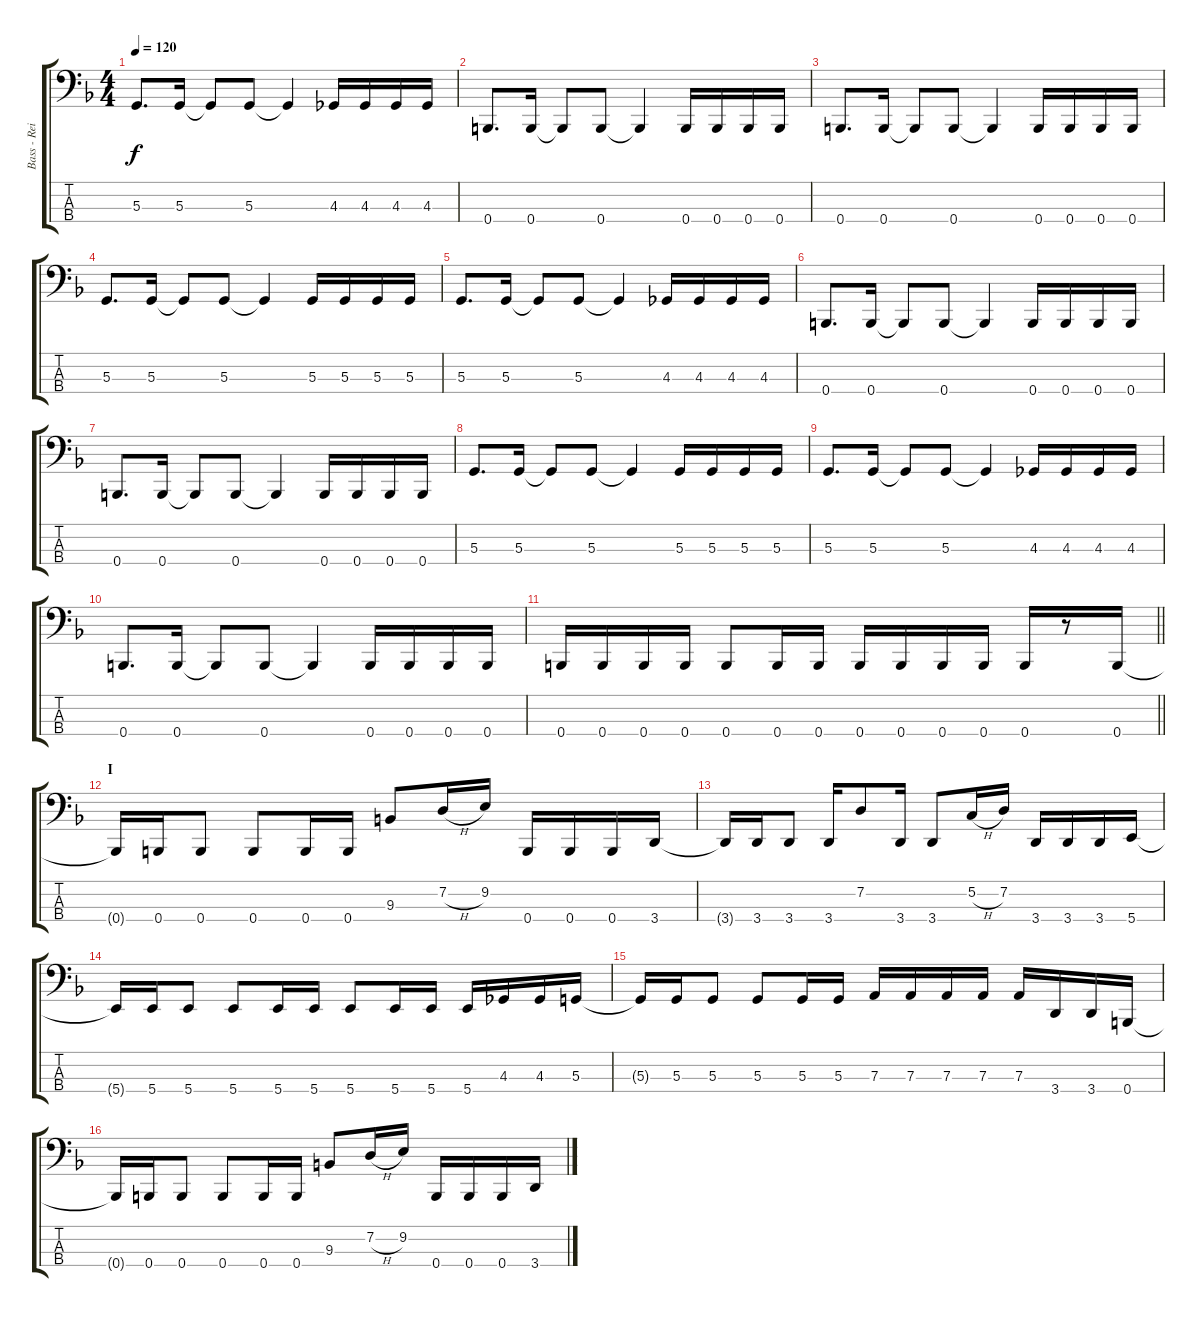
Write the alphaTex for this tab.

\track ("Bass - Reita" "Bass - Rei") {instrument electricbasspick}
\staff {score tabs}
\tuning (C2 G1 D1 B0) {hide}
\ts (4 4)
\tempo 120
\clef f4
\ks f
5.3.8{d dy f} 5.3.16 5.3{t}.8 5.3.8 5.3{t}.4 4.3.16 4.3.16 4.3.16 4.3.16 |
0.4.8{d} 0.4.16 0.4{t}.8 0.4.8 0.4{t}.4 0.4.16 0.4.16 0.4.16 0.4.16 |
0.4.8{d} 0.4.16 0.4{t}.8 0.4.8 0.4{t}.4 0.4.16 0.4.16 0.4.16 0.4.16 |
5.3.8{d} 5.3.16 5.3{t}.8 5.3.8 5.3{t}.4 5.3.16 5.3.16 5.3.16 5.3.16 |
5.3.8{d} 5.3.16 5.3{t}.8 5.3.8 5.3{t}.4 4.3.16 4.3.16 4.3.16 4.3.16 |
0.4.8{d} 0.4.16 0.4{t}.8 0.4.8 0.4{t}.4 0.4.16 0.4.16 0.4.16 0.4.16 |
0.4.8{d} 0.4.16 0.4{t}.8 0.4.8 0.4{t}.4 0.4.16 0.4.16 0.4.16 0.4.16 |
5.3.8{d} 5.3.16 5.3{t}.8 5.3.8 5.3{t}.4 5.3.16 5.3.16 5.3.16 5.3.16 |
5.3.8{d} 5.3.16 5.3{t}.8 5.3.8 5.3{t}.4 4.3.16 4.3.16 4.3.16 4.3.16 |
0.4.8{d} 0.4.16 0.4{t}.8 0.4.8 0.4{t}.4 0.4.16 0.4.16 0.4.16 0.4.16 |
\barLineRight lightlight
0.4.16 0.4.16 0.4.16 0.4.16 0.4.8 0.4.16 0.4.16 0.4.16 0.4.16 0.4.16 0.4.16 0.4.16 r.8 0.4.16 |
\section ("" "I")
0.4{t}.16 0.4.16 0.4.8 0.4.8 0.4.16 0.4.16 9.3.8 7.2{h}.16 9.2.16 0.4.16 0.4.16 0.4.16 3.4.16 |
3.4{t}.16 3.4.16 3.4.8 3.4.16 7.2.8 3.4.16 3.4.8 5.2{h}.16 7.2.16 3.4.16 3.4.16 3.4.16 5.4.16 |
5.4{t}.16 5.4.16 5.4.8 5.4.8 5.4.16 5.4.16 5.4.8 5.4.16 5.4.16 5.4.16 4.3.16 4.3.16 5.3.16 |
5.3{t}.16 5.3.16 5.3.8 5.3.8 5.3.16 5.3.16 7.3.16 7.3.16 7.3.16 7.3.16 7.3.16 3.4.16 3.4.16 0.4.16 |
0.4{t}.16 0.4.16 0.4.8 0.4.8 0.4.16 0.4.16 9.3.8 7.2{h}.16 9.2.16 0.4.16 0.4.16 0.4.16 3.4.16
